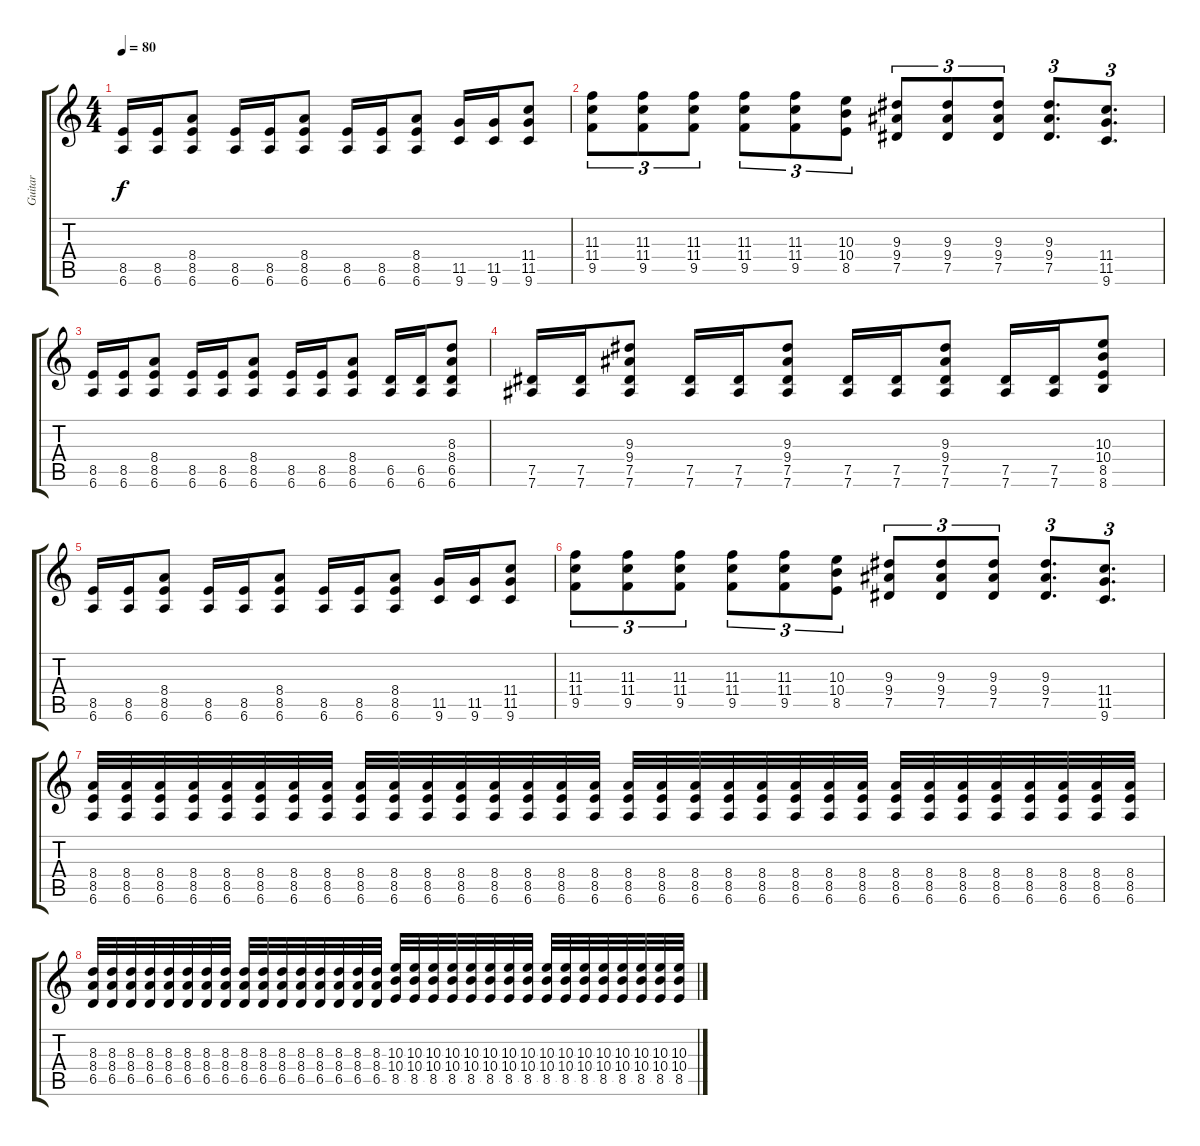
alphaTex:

\track ("Guitar" "Guitar") {instrument distortionguitar}
\staff {score tabs}
\tuning (Eb4 Bb3 Gb3 Db3 Ab2 Eb2) {hide}
\ts (4 4)
\tempo 80
\clef g2
\ks c
(8.5 6.6).16{dy f} (8.5 6.6).16 (8.4 8.5 6.6).8 (8.5 6.6).16 (8.5 6.6).16 (8.4 8.5 6.6).8 (8.5 6.6).16 (8.5 6.6).16 (8.4 8.5 6.6).8 (11.5 9.6).16 (11.5 9.6).16 (11.4 11.5 9.6).8 |
(11.3 11.4 9.5).8{tu (3 2)} (11.3 11.4 9.5).8{tu (3 2)} (11.3 11.4 9.5).8{tu (3 2)} (11.3 11.4 9.5).8{tu (3 2)} (11.3 11.4 9.5).8{tu (3 2)} (10.3 10.4 8.5).8{tu (3 2)} (9.3 9.4 7.5).8{tu (3 2)} (9.3 9.4 7.5).8{tu (3 2)} (9.3 9.4 7.5).8{tu (3 2)} (9.3 9.4 7.5).8{d tu (3 2)} (11.4 11.5 9.6).8{d tu (3 2)} |
(8.5 6.6).16 (8.5 6.6).16 (8.4 8.5 6.6).8 (8.5 6.6).16 (8.5 6.6).16 (8.4 8.5 6.6).8 (8.5 6.6).16 (8.5 6.6).16 (8.4 8.5 6.6).8 (6.5 6.6).16 (6.5 6.6).16 (8.3 8.4 6.5 6.6).8 |
(7.5 7.6).16 (7.5 7.6).16 (9.3 9.4 7.5 7.6).8 (7.5 7.6).16 (7.5 7.6).16 (9.3 9.4 7.5 7.6).8 (7.5 7.6).16 (7.5 7.6).16 (9.3 9.4 7.5 7.6).8 (7.5 7.6).16 (7.5 7.6).16 (10.3 10.4 8.5 8.6).8 |
(8.5 6.6).16 (8.5 6.6).16 (8.4 8.5 6.6).8 (8.5 6.6).16 (8.5 6.6).16 (8.4 8.5 6.6).8 (8.5 6.6).16 (8.5 6.6).16 (8.4 8.5 6.6).8 (11.5 9.6).16 (11.5 9.6).16 (11.4 11.5 9.6).8 |
(11.3 11.4 9.5).8{tu (3 2)} (11.3 11.4 9.5).8{tu (3 2)} (11.3 11.4 9.5).8{tu (3 2)} (11.3 11.4 9.5).8{tu (3 2)} (11.3 11.4 9.5).8{tu (3 2)} (10.3 10.4 8.5).8{tu (3 2)} (9.3 9.4 7.5).8{tu (3 2)} (9.3 9.4 7.5).8{tu (3 2)} (9.3 9.4 7.5).8{tu (3 2)} (9.3 9.4 7.5).8{d tu (3 2)} (11.4 11.5 9.6).8{d tu (3 2)} |
(8.4 8.5 6.6).32 (8.4 8.5 6.6).32 (8.4 8.5 6.6).32 (8.4 8.5 6.6).32 (8.4 8.5 6.6).32 (8.4 8.5 6.6).32 (8.4 8.5 6.6).32 (8.4 8.5 6.6).32 (8.4 8.5 6.6).32 (8.4 8.5 6.6).32 (8.4 8.5 6.6).32 (8.4 8.5 6.6).32 (8.4 8.5 6.6).32 (8.4 8.5 6.6).32 (8.4 8.5 6.6).32 (8.4 8.5 6.6).32 (8.4 8.5 6.6).32 (8.4 8.5 6.6).32 (8.4 8.5 6.6).32 (8.4 8.5 6.6).32 (8.4 8.5 6.6).32 (8.4 8.5 6.6).32 (8.4 8.5 6.6).32 (8.4 8.5 6.6).32 (8.4 8.5 6.6).32 (8.4 8.5 6.6).32 (8.4 8.5 6.6).32 (8.4 8.5 6.6).32 (8.4 8.5 6.6).32 (8.4 8.5 6.6).32 (8.4 8.5 6.6).32 (8.4 8.5 6.6).32 |
(8.3 8.4 6.5).32 (8.3 8.4 6.5).32 (8.3 8.4 6.5).32 (8.3 8.4 6.5).32 (8.3 8.4 6.5).32 (8.3 8.4 6.5).32 (8.3 8.4 6.5).32 (8.3 8.4 6.5).32 (8.3 8.4 6.5).32 (8.3 8.4 6.5).32 (8.3 8.4 6.5).32 (8.3 8.4 6.5).32 (8.3 8.4 6.5).32 (8.3 8.4 6.5).32 (8.3 8.4 6.5).32 (8.3 8.4 6.5).32 (10.3 10.4 8.5).32 (10.3 10.4 8.5).32 (10.3 10.4 8.5).32 (10.3 10.4 8.5).32 (10.3 10.4 8.5).32 (10.3 10.4 8.5).32 (10.3 10.4 8.5).32 (10.3 10.4 8.5).32 (10.3 10.4 8.5).32 (10.3 10.4 8.5).32 (10.3 10.4 8.5).32 (10.3 10.4 8.5).32 (10.3 10.4 8.5).32 (10.3 10.4 8.5).32 (10.3 10.4 8.5).32 (10.3 10.4 8.5).32
